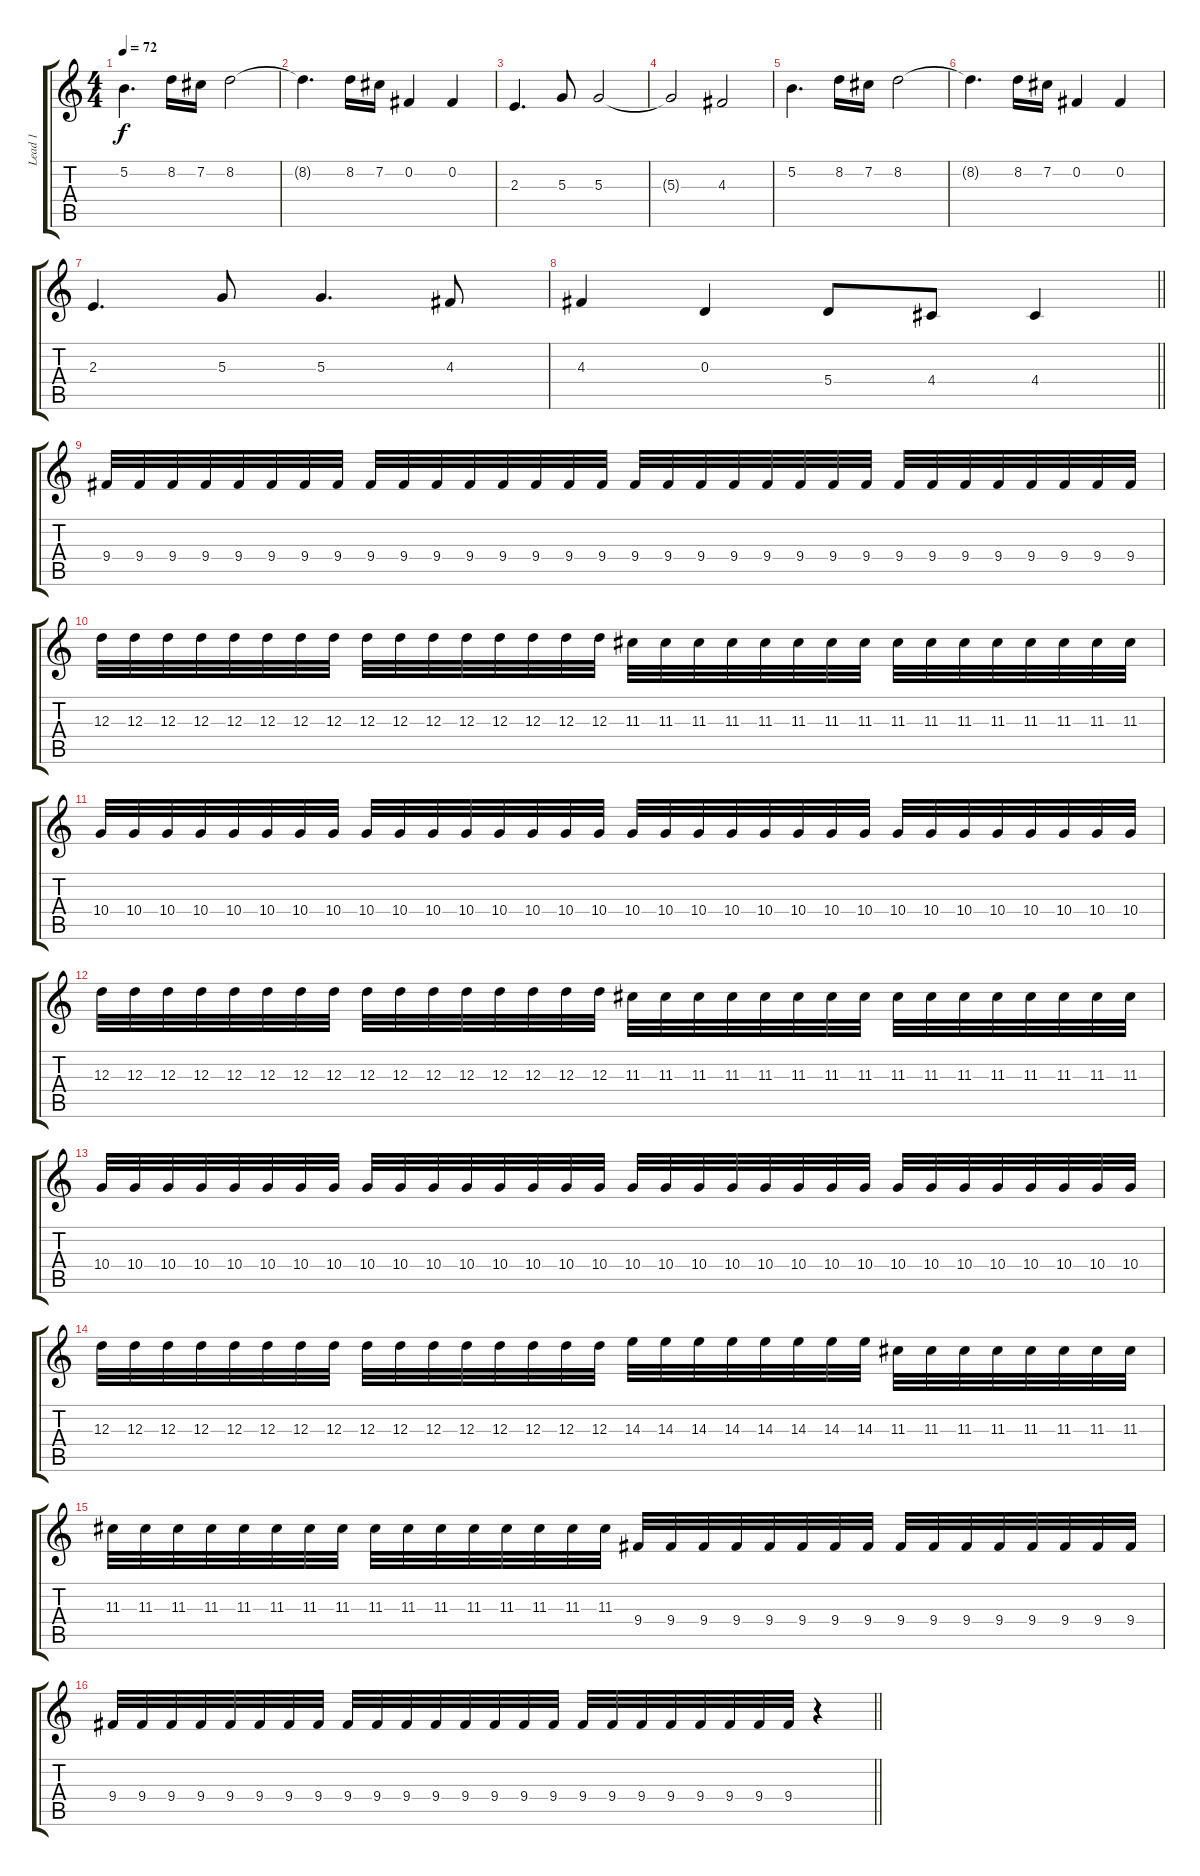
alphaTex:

\track ("Lead 1" "Lead 1") {instrument distortionguitar}
\staff {score tabs}
\tuning (B3 Gb3 D3 A2 E2 B1) {hide}
\ts (4 4)
\tempo 72
\clef g2
\ks c
5.2.4{d dy f} 8.2.16 7.2.16 8.2.2 |
8.2{t}.4{d} 8.2.16 7.2.16 0.2.4 0.2.4 |
2.3.4{d} 5.3.8 5.3.2 |
5.3{t}.2 4.3.2 |
5.2.4{d} 8.2.16 7.2.16 8.2.2 |
8.2{t}.4{d} 8.2.16 7.2.16 0.2.4 0.2.4 |
2.3.4{d} 5.3.8 5.3.4{d} 4.3.8 |
\barLineRight lightlight
4.3.4 0.3.4 5.4.8 4.4.8 4.4.4 |
9.4.32 9.4.32 9.4.32 9.4.32 9.4.32 9.4.32 9.4.32 9.4.32 9.4.32 9.4.32 9.4.32 9.4.32 9.4.32 9.4.32 9.4.32 9.4.32 9.4.32 9.4.32 9.4.32 9.4.32 9.4.32 9.4.32 9.4.32 9.4.32 9.4.32 9.4.32 9.4.32 9.4.32 9.4.32 9.4.32 9.4.32 9.4.32 |
12.3.32 12.3.32 12.3.32 12.3.32 12.3.32 12.3.32 12.3.32 12.3.32 12.3.32 12.3.32 12.3.32 12.3.32 12.3.32 12.3.32 12.3.32 12.3.32 11.3.32 11.3.32 11.3.32 11.3.32 11.3.32 11.3.32 11.3.32 11.3.32 11.3.32 11.3.32 11.3.32 11.3.32 11.3.32 11.3.32 11.3.32 11.3.32 |
10.4.32 10.4.32 10.4.32 10.4.32 10.4.32 10.4.32 10.4.32 10.4.32 10.4.32 10.4.32 10.4.32 10.4.32 10.4.32 10.4.32 10.4.32 10.4.32 10.4.32 10.4.32 10.4.32 10.4.32 10.4.32 10.4.32 10.4.32 10.4.32 10.4.32 10.4.32 10.4.32 10.4.32 10.4.32 10.4.32 10.4.32 10.4.32 |
12.3.32 12.3.32 12.3.32 12.3.32 12.3.32 12.3.32 12.3.32 12.3.32 12.3.32 12.3.32 12.3.32 12.3.32 12.3.32 12.3.32 12.3.32 12.3.32 11.3.32 11.3.32 11.3.32 11.3.32 11.3.32 11.3.32 11.3.32 11.3.32 11.3.32 11.3.32 11.3.32 11.3.32 11.3.32 11.3.32 11.3.32 11.3.32 |
10.4.32 10.4.32 10.4.32 10.4.32 10.4.32 10.4.32 10.4.32 10.4.32 10.4.32 10.4.32 10.4.32 10.4.32 10.4.32 10.4.32 10.4.32 10.4.32 10.4.32 10.4.32 10.4.32 10.4.32 10.4.32 10.4.32 10.4.32 10.4.32 10.4.32 10.4.32 10.4.32 10.4.32 10.4.32 10.4.32 10.4.32 10.4.32 |
12.3.32 12.3.32 12.3.32 12.3.32 12.3.32 12.3.32 12.3.32 12.3.32 12.3.32 12.3.32 12.3.32 12.3.32 12.3.32 12.3.32 12.3.32 12.3.32 14.3.32 14.3.32 14.3.32 14.3.32 14.3.32 14.3.32 14.3.32 14.3.32 11.3.32 11.3.32 11.3.32 11.3.32 11.3.32 11.3.32 11.3.32 11.3.32 |
11.3.32 11.3.32 11.3.32 11.3.32 11.3.32 11.3.32 11.3.32 11.3.32 11.3.32 11.3.32 11.3.32 11.3.32 11.3.32 11.3.32 11.3.32 11.3.32 9.4.32 9.4.32 9.4.32 9.4.32 9.4.32 9.4.32 9.4.32 9.4.32 9.4.32 9.4.32 9.4.32 9.4.32 9.4.32 9.4.32 9.4.32 9.4.32 |
\barLineRight lightlight
9.4.32 9.4.32 9.4.32 9.4.32 9.4.32 9.4.32 9.4.32 9.4.32 9.4.32 9.4.32 9.4.32 9.4.32 9.4.32 9.4.32 9.4.32 9.4.32 9.4.32 9.4.32 9.4.32 9.4.32 9.4.32 9.4.32 9.4.32 9.4.32 r.4
